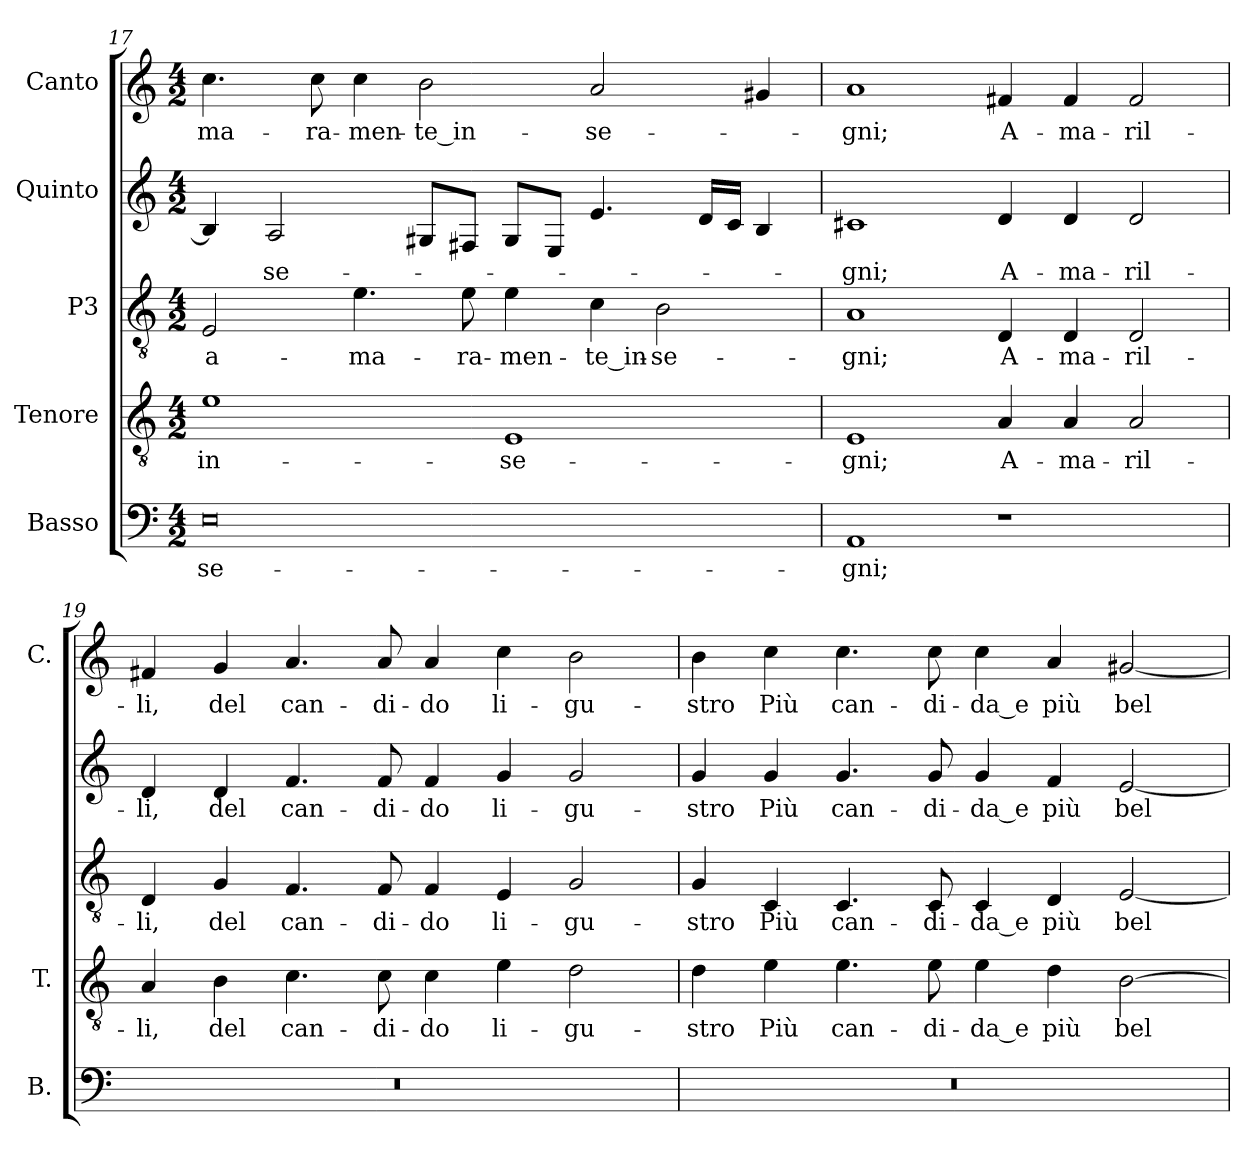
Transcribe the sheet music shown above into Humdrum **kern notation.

**kern	**text	**kern	**text	**kern	**text	**kern	**text	**kern	**text
*part5	*part5	*part4	*part4	*part3	*part3	*part2	*part2	*part1	*part1
*staff5	*staff5	*staff4	*staff4	*staff3	*staff3	*staff2	*staff2	*staff1	*staff1
*I"Basso	*	*I"Tenore	*	*I"P3	*	*I"Quinto	*	*I"Canto	*
*I'B.	*	*I'T.	*	*	*	*	*	*I'C.	*
*clefF4	*	*clefGv2	*	*clefGv2	*	*clefG2	*	*clefG2	*
*	*	*ITrd7c12	*	*ITrd7c12	*	*	*	*	*
*k[]	*	*k[]	*	*k[]	*	*k[]	*	*k[]	*
*C:	*	*C:	*	*C:	*	*C:	*	*C:	*
*M4/2	*	*M4/2	*	*M4/2	*	*M4/2	*	*M4/2	*
=17	=17	=17	=17	=17	=17	=17	=17	=17	=17
!	!LO:LY:b:color=#000000	!	!	!	!	!	!	!	!
!	!	!	!LO:LY:b:color=#000000	!	!	!	!	!	!
!	!	!	!	!	!LO:LY:b:color=#000000	!	!	!	!
!	!	!	!	!	!	!	!	!	!LO:LY:b:color=#000000
0Ei	-se-	1Ei	in-	2EEi/	a-	4Bi/]	.	4.cci\	-ma-
!	!	!	!	!	!	!	!LO:LY:b:color=#000000	!	!
.	.	.	.	.	.	2Ai/	-se-	.	.
!	!	!	!	!	!	!	!	!	!LO:LY:b:color=#000000
.	.	.	.	.	.	.	.	8cci\	-ra-
!	!	!	!	!	!LO:LY:b:color=#000000	!	!	!	!
!	!	!	!	!	!	!	!	!	!LO:LY:b:color=#000000
.	.	.	.	4.Ei\	-ma-	.	.	4cci\	-men-
!	!	!	!	!	!	!	!	!	!LO:LY:b:color=#000000
.	.	.	.	.	.	8G#Xi/L	.	2bi\	-te_in-
!	!	!	!	!	!LO:LY:b:color=#000000	!	!	!	!
.	.	.	.	8Ei\	-ra-	8F#Xi/J	.	.	.
!	!	!	!LO:LY:b:color=#000000	!	!	!	!	!	!
!	!	!	!	!	!LO:LY:b:color=#000000	!	!	!	!
.	.	1EEi	-se-	4Ei\	-men-	8G#i/L	.	.	.
.	.	.	.	.	.	8Ei/J	.	.	.
!	!	!	!	!	!LO:LY:b:color=#000000	!	!	!	!
!	!	!	!	!	!	!	!	!	!LO:LY:b:color=#000000
.	.	.	.	4Ci\	-te_in-	4.ei/	.	2ai/	-se-
!	!	!	!	!	!LO:LY:b:color=#000000	!	!	!	!
.	.	.	.	2BBi\	-se-	.	.	.	.
.	.	.	.	.	.	16di/LL	.	.	.
.	.	.	.	.	.	16ci/JJ	.	.	.
.	.	.	.	.	.	4Bi/	.	4g#Xi/	.
=18	=18	=18	=18	=18	=18	=18	=18	=18	=18
!	!LO:LY:b:color=#000000	!	!	!	!	!	!	!	!
!	!	!	!LO:LY:b:color=#000000	!	!	!	!	!	!
!	!	!	!	!	!LO:LY:b:color=#000000	!	!	!	!
!	!	!	!	!	!	!	!LO:LY:b:color=#000000	!	!
!	!	!	!	!	!	!	!	!	!LO:LY:b:color=#000000
1AAi	-gni;	1EEi	-gni;	1AAi	-gni;	1c#Xi	-gni;	1ai	-gni;
!	!	!	!LO:LY:b:color=#000000	!	!	!	!	!	!
!	!	!	!	!	!LO:LY:b:color=#000000	!	!	!	!
!	!	!	!	!	!	!	!LO:LY:b:color=#000000	!	!
!	!	!	!	!	!	!	!	!	!LO:LY:b:color=#000000
1r	.	4AAi/	A-	4DDi/	A-	4di/	A-	4f#Xi/	A-
!	!	!	!LO:LY:b:color=#000000	!	!	!	!	!	!
!	!	!	!	!	!LO:LY:b:color=#000000	!	!	!	!
!	!	!	!	!	!	!	!LO:LY:b:color=#000000	!	!
!	!	!	!	!	!	!	!	!	!LO:LY:b:color=#000000
.	.	4AAi/	-ma-	4DDi/	-ma-	4di/	-ma-	4f#i/	-ma-
!	!	!	!LO:LY:b:color=#000000	!	!	!	!	!	!
!	!	!	!	!	!LO:LY:b:color=#000000	!	!	!	!
!	!	!	!	!	!	!	!LO:LY:b:color=#000000	!	!
!	!	!	!	!	!	!	!	!	!LO:LY:b:color=#000000
.	.	2AAi/	-ril-	2DDi/	-ril-	2di/	-ril-	2f#i/	-ril-
!!LO:LB:g=z
=19	=19	=19	=19	=19	=19	=19	=19	=19	=19
!LO:N:vis=1	!	!	!	!	!	!	!	!	!
!	!	!	!LO:LY:b:color=#000000	!	!	!	!	!	!
!	!	!	!	!	!LO:LY:b:color=#000000	!	!	!	!
!	!	!	!	!	!	!	!LO:LY:b:color=#000000	!	!
!	!	!	!	!	!	!	!	!	!LO:LY:b:color=#000000
0r	.	4AAi/	-li,	4DDi/	-li,	4di/	-li,	4f#Xi/	-li,
!	!	!	!LO:LY:b:color=#000000	!	!	!	!	!	!
!	!	!	!	!	!LO:LY:b:color=#000000	!	!	!	!
!	!	!	!	!	!	!	!LO:LY:b:color=#000000	!	!
!	!	!	!	!	!	!	!	!	!LO:LY:b:color=#000000
.	.	4BBi\	del	4GGi/	del	4di/	del	4gi/	del
!	!	!	!LO:LY:b:color=#000000	!	!	!	!	!	!
!	!	!	!	!	!LO:LY:b:color=#000000	!	!	!	!
!	!	!	!	!	!	!	!LO:LY:b:color=#000000	!	!
!	!	!	!	!	!	!	!	!	!LO:LY:b:color=#000000
.	.	4.Ci\	can-	4.FFi/	can-	4.fi/	can-	4.ai/	can-
!	!	!	!LO:LY:b:color=#000000	!	!	!	!	!	!
!	!	!	!	!	!LO:LY:b:color=#000000	!	!	!	!
!	!	!	!	!	!	!	!LO:LY:b:color=#000000	!	!
!	!	!	!	!	!	!	!	!	!LO:LY:b:color=#000000
.	.	8Ci\	-di-	8FFi/	-di-	8fi/	-di-	8ai/	-di-
!	!	!	!LO:LY:b:color=#000000	!	!	!	!	!	!
!	!	!	!	!	!LO:LY:b:color=#000000	!	!	!	!
!	!	!	!	!	!	!	!LO:LY:b:color=#000000	!	!
!	!	!	!	!	!	!	!	!	!LO:LY:b:color=#000000
.	.	4Ci\	-do	4FFi/	-do	4fi/	-do	4ai/	-do
!	!	!	!LO:LY:b:color=#000000	!	!	!	!	!	!
!	!	!	!	!	!LO:LY:b:color=#000000	!	!	!	!
!	!	!	!	!	!	!	!LO:LY:b:color=#000000	!	!
!	!	!	!	!	!	!	!	!	!LO:LY:b:color=#000000
.	.	4Ei\	li-	4EEi/	li-	4gi/	li-	4cci\	li-
!	!	!	!LO:LY:b:color=#000000	!	!	!	!	!	!
!	!	!	!	!	!LO:LY:b:color=#000000	!	!	!	!
!	!	!	!	!	!	!	!LO:LY:b:color=#000000	!	!
!	!	!	!	!	!	!	!	!	!LO:LY:b:color=#000000
.	.	2Di\	-gu-	2GGi/	-gu-	2gi/	-gu-	2bi\	-gu-
=20	=20	=20	=20	=20	=20	=20	=20	=20	=20
!LO:N:vis=1	!	!	!	!	!	!	!	!	!
!	!	!	!LO:LY:b:color=#000000	!	!	!	!	!	!
!	!	!	!	!	!LO:LY:b:color=#000000	!	!	!	!
!	!	!	!	!	!	!	!LO:LY:b:color=#000000	!	!
!	!	!	!	!	!	!	!	!	!LO:LY:b:color=#000000
0r	.	4Di\	-stro	4GGi/	-stro	4gi/	-stro	4bi\	-stro
!	!	!	!LO:LY:b:color=#000000	!	!	!	!	!	!
!	!	!	!	!	!LO:LY:b:color=#000000	!	!	!	!
!	!	!	!	!	!	!	!LO:LY:b:color=#000000	!	!
!	!	!	!	!	!	!	!	!	!LO:LY:b:color=#000000
.	.	4Ei\	Più	4CCi/	Più	4gi/	Più	4cci\	Più
!	!	!	!LO:LY:b:color=#000000	!	!	!	!	!	!
!	!	!	!	!	!LO:LY:b:color=#000000	!	!	!	!
!	!	!	!	!	!	!	!LO:LY:b:color=#000000	!	!
!	!	!	!	!	!	!	!	!	!LO:LY:b:color=#000000
.	.	4.Ei\	can-	4.CCi/	can-	4.gi/	can-	4.cci\	can-
!	!	!	!LO:LY:b:color=#000000	!	!	!	!	!	!
!	!	!	!	!	!LO:LY:b:color=#000000	!	!	!	!
!	!	!	!	!	!	!	!LO:LY:b:color=#000000	!	!
!	!	!	!	!	!	!	!	!	!LO:LY:b:color=#000000
.	.	8Ei\	-di-	8CCi/	-di-	8gi/	-di-	8cci\	-di-
!	!	!	!LO:LY:b:color=#000000	!	!	!	!	!	!
!	!	!	!	!	!LO:LY:b:color=#000000	!	!	!	!
!	!	!	!	!	!	!	!LO:LY:b:color=#000000	!	!
!	!	!	!	!	!	!	!	!	!LO:LY:b:color=#000000
.	.	4Ei\	-da_e	4CCi/	-da_e	4gi/	-da_e	4cci\	-da_e
!	!	!	!LO:LY:b:color=#000000	!	!	!	!	!	!
!	!	!	!	!	!LO:LY:b:color=#000000	!	!	!	!
!	!	!	!	!	!	!	!LO:LY:b:color=#000000	!	!
!	!	!	!	!	!	!	!	!	!LO:LY:b:color=#000000
.	.	4Di\	più	4DDi/	più	4fi/	più	4ai/	più
!	!	!	!LO:LY:b:color=#000000	!	!	!	!	!	!
!	!	!	!	!	!LO:LY:b:color=#000000	!	!	!	!
!	!	!	!	!	!	!	!LO:LY:b:color=#000000	!	!
!	!	!	!	!	!	!	!	!	!LO:LY:b:color=#000000
.	.	[>2BBi\	bel-	[<2EEi/	bel-	[<2ei/	bel-	[<2g#Xi/	bel-
=	=	=	=	=	=	=	=	=	=
*-	*-	*-	*-	*-	*-	*-	*-	*-	*-
